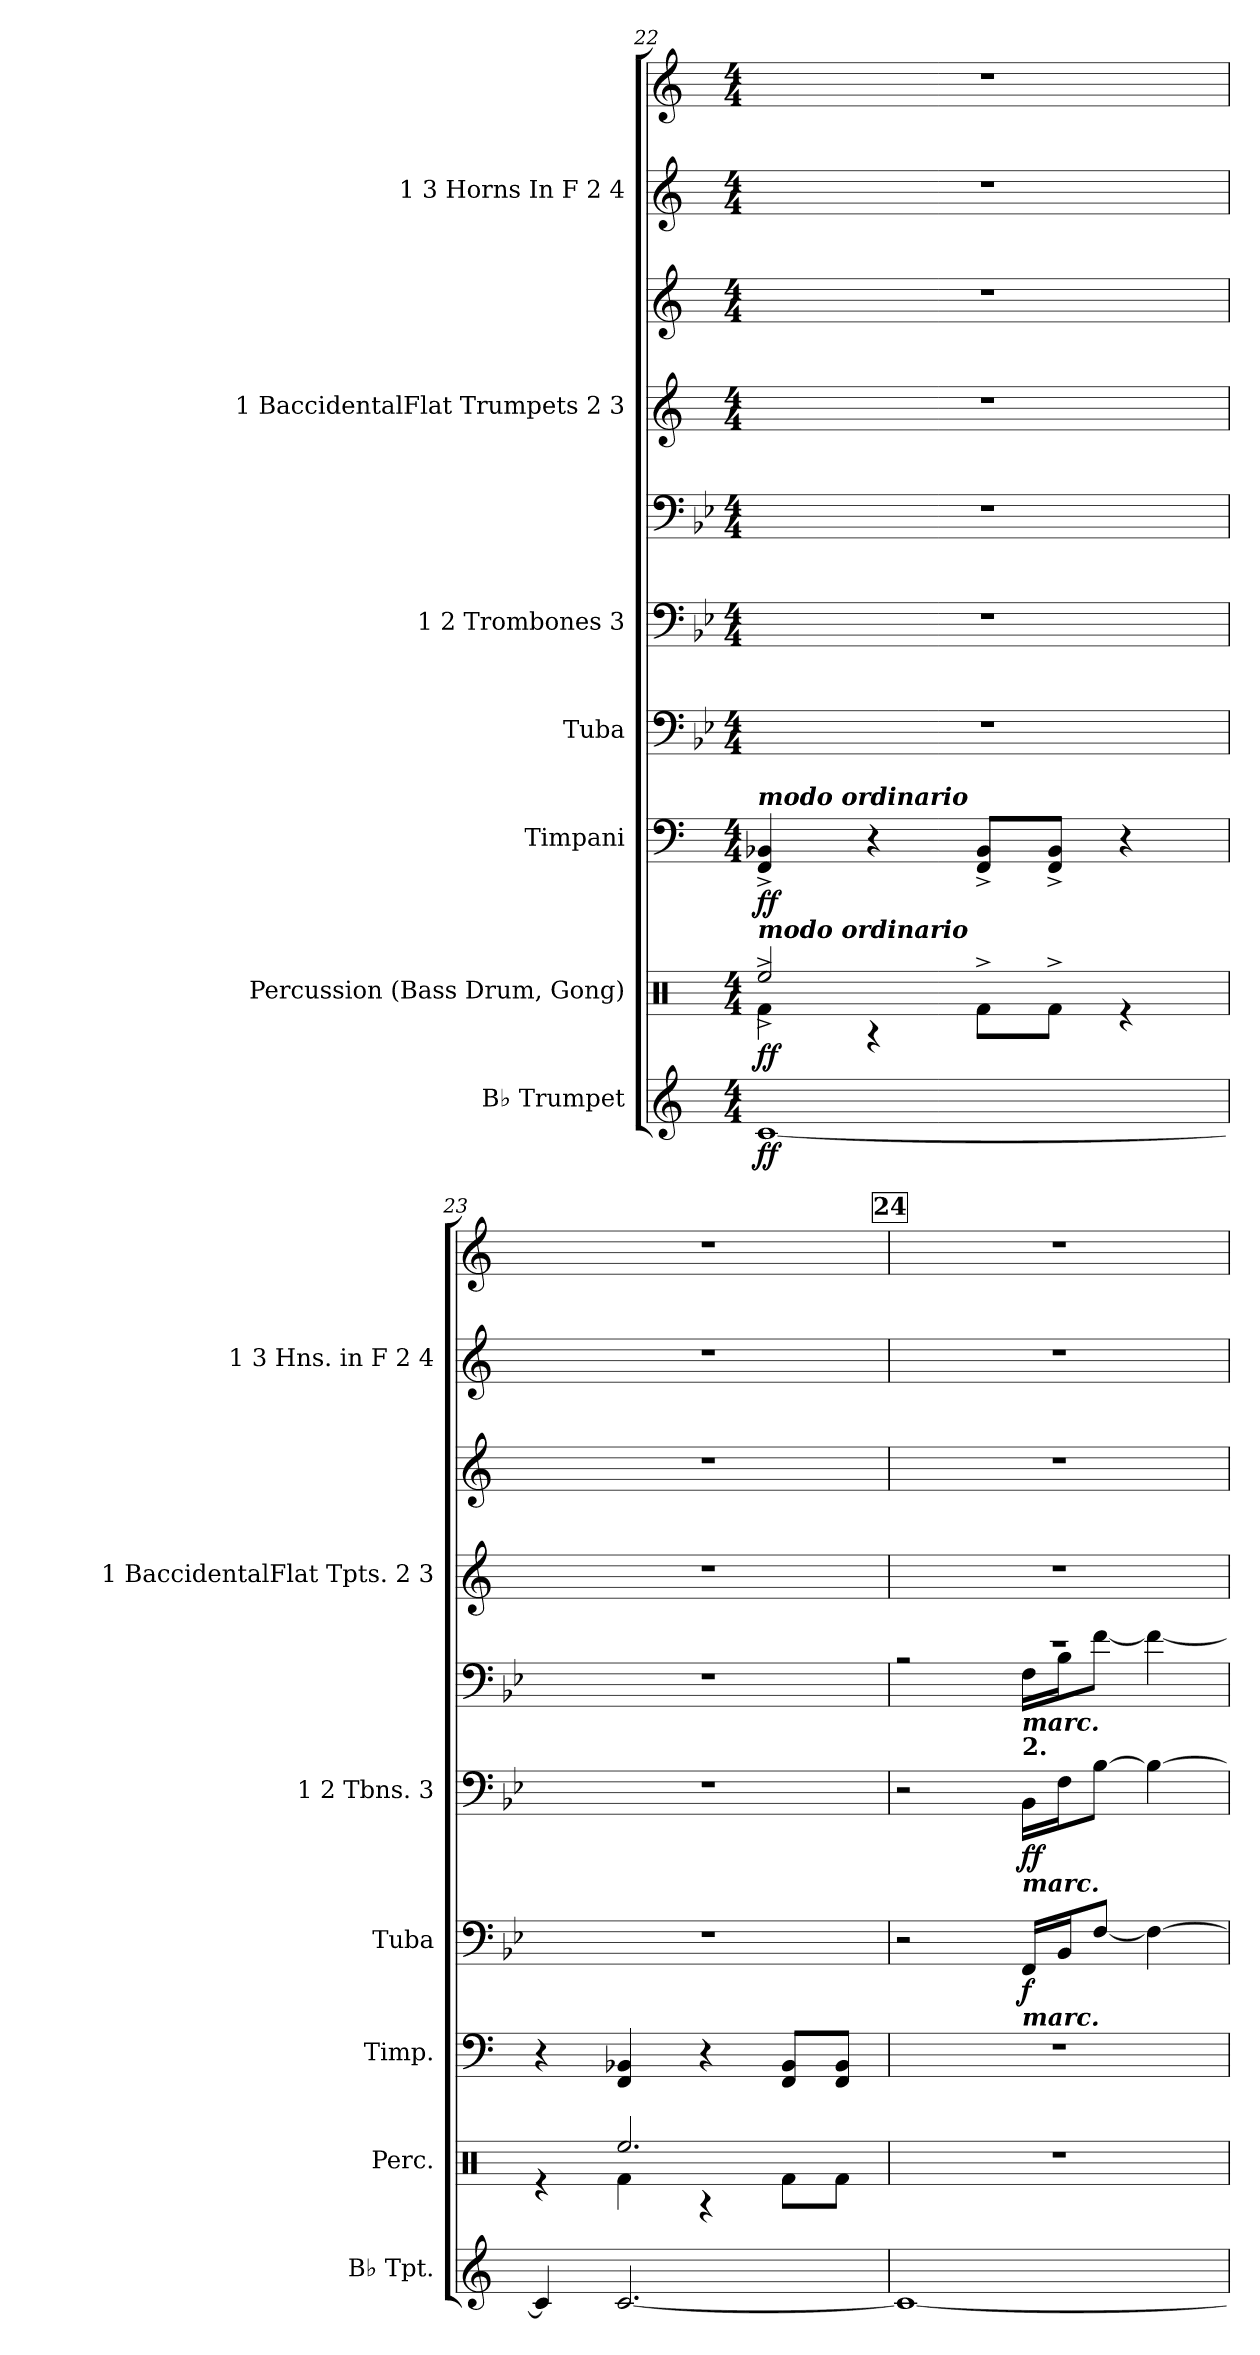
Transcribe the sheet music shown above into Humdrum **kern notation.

**kern	**dynam	**kern	**dynam	**kern	**dynam	**kern	**dynam	**kern	**kern	**dynam	**kern	**kern	**kern	**kern
*part7	*part7	*part6	*part6	*part5	*part5	*part4	*part4	*part3	*part3	*part3	*part2	*part2	*part1	*part1
*staff10	*staff10	*staff9	*staff9	*staff8	*staff8	*staff7	*staff7	*staff6	*staff5	*staff5/6	*staff4	*staff3	*staff2	*staff1
*I"B♭ Trumpet	*	*I"Percussion (Bass Drum, Gong)	*	*I"Timpani	*	*I"Tuba	*	*I"1                   2 Trombones                          3	*	*	*I"1  BaccidentalFlat Trumpets                           2                     3	*	*I"1          3 Horns In F                2          4	*
*I'B♭ Tpt.	*	*I'Perc.	*	*I'Timp.	*	*I'Tuba	*	*I'1        2 Tbns.        3	*	*	*I'1  BaccidentalFlat Tpts.            2            3	*	*I'1          3 Hns. in F          2          4	*
*clefG2	*	*clefX	*	*clefF4	*	*clefF4	*	*clefF4	*clefF4	*	*clefG2	*clefG2	*clefG2	*clefG2
*ITrd1c2	*	*	*	*	*	*	*	*	*	*	*ITrd1c2	*ITrd1c2	*ITrd4c7	*ITrd4c7
*k[b-e-]	*	*k[]	*	*k[]	*	*k[b-e-]	*	*k[b-e-]	*k[b-e-]	*	*k[b-e-]	*k[b-e-]	*k[b-]	*k[b-]
*M4/4	*	*M4/4	*	*M4/4	*	*M4/4	*	*M4/4	*M4/4	*	*M4/4	*M4/4	*M4/4	*M4/4
=22	=22	=22	=22	=22	=22	=22	=22	=22	=22	=22	=22	=22	=22	=22
*	*	*^	*	*	*	*	*	*	*	*	*	*	*	*
!	!	!	!	!	!LO:TX:a:Bi:t=modo ordinario	!	!	!	!	!	!	!	!	!	!
!	!	!LO:TX:a:Bi:t=modo ordinario	!	!	!	!	!	!	!	!	!	!	!	!	!
!	!LO:DY:b	!	!	!LO:DY:b	!	!LO:DY:b	!	!	!	!	!	!	!	!	!
[1B-	ff	4Rf^\	2Ree^/	ff	4FF/^ 4BB-X/^	ff	1r	.	1r	1r	.	1r	1r	1r	1r
.	.	4rA	.	.	4r	.	.	.	.	.	.	.	.	.	.
.	.	8Rf^\L	2ryy	.	8FF/^ 8BB-/^L	.	.	.	.	.	.	.	.	.	.
.	.	8Rf^\J	.	.	8FF/^ 8BB-/^J	.	.	.	.	.	.	.	.	.	.
.	.	4re	.	.	4r	.	.	.	.	.	.	.	.	.	.
=23	=23	=23	=23	=23	=23	=23	=23	=23	=23	=23	=23	=23	=23	=23	=23
4B-/]	.	4re	4ryy	.	4r	.	1r	.	1r	1r	.	1r	1r	1r	1r
[2.B-/	.	4Rf\	2.Ree/	.	4FF/ 4BB-X/	.	.	.	.	.	.	.	.	.	.
.	.	4rA	.	.	4r	.	.	.	.	.	.	.	.	.	.
.	.	8Rf\L	.	.	8FF/ 8BB-/L	.	.	.	.	.	.	.	.	.	.
.	.	8Rf\J	.	.	8FF/ 8BB-/J	.	.	.	.	.	.	.	.	.	.
*	*	*v	*v	*	*	*	*	*	*	*	*	*	*	*	*
!!LO:REH:place=s1:a:B:fs=20:t=24
=24	=24	=24	=24	=24	=24	=24	=24	=24	=24	=24	=24	=24	=24	=24
*	*	*	*	*	*	*	*	*	*^	*	*	*	*	*
1B-_	.	1r	.	1r	.	2r	.	2r	1re	2rA	.	1r	1r	1r	1r
!	!	!	!	!	!	!	!	!	!	!LO:TX:b:Bi:t=marc.	!	!	!	!	!
!	!	!	!	!	!	!	!	!	!	!LO:TX:b:B:t=2.	!	!	!	!	!
!	!	!	!	!	!	!	!	!LO:TX:b:Bi:t=marc.	!	!	!	!	!	!	!
!	!	!	!	!	!	!LO:TX:b:Bi:t=marc.	!	!	!	!	!	!	!	!	!
!	!	!	!	!	!	!	!LO:DY:b	!	!	!	!LO:DY:b=2	!	!	!	!
!	!	!	!	!	!	!	!	!	!	!	!LO:DY:n=1:b	!	!	!	!
.	.	.	.	.	.	16FF/LL	f	16BB-\LL	.	16F\LL	f f	.	.	.	.
.	.	.	.	.	.	16BB-/J	.	16F\J	.	16B-\J	.	.	.	.	.
.	.	.	.	.	.	[8F/J	.	[8B-\J	.	[8f\J	.	.	.	.	.
.	.	.	.	.	.	4F\_	.	4B-\_	.	4f\_	.	.	.	.	.
*	*	*	*	*	*	*	*	*	*v	*v	*	*	*	*	*
=	=	=	=	=	=	=	=	=	=	=	=	=	=	=
*-	*-	*-	*-	*-	*-	*-	*-	*-	*-	*-	*-	*-	*-	*-
